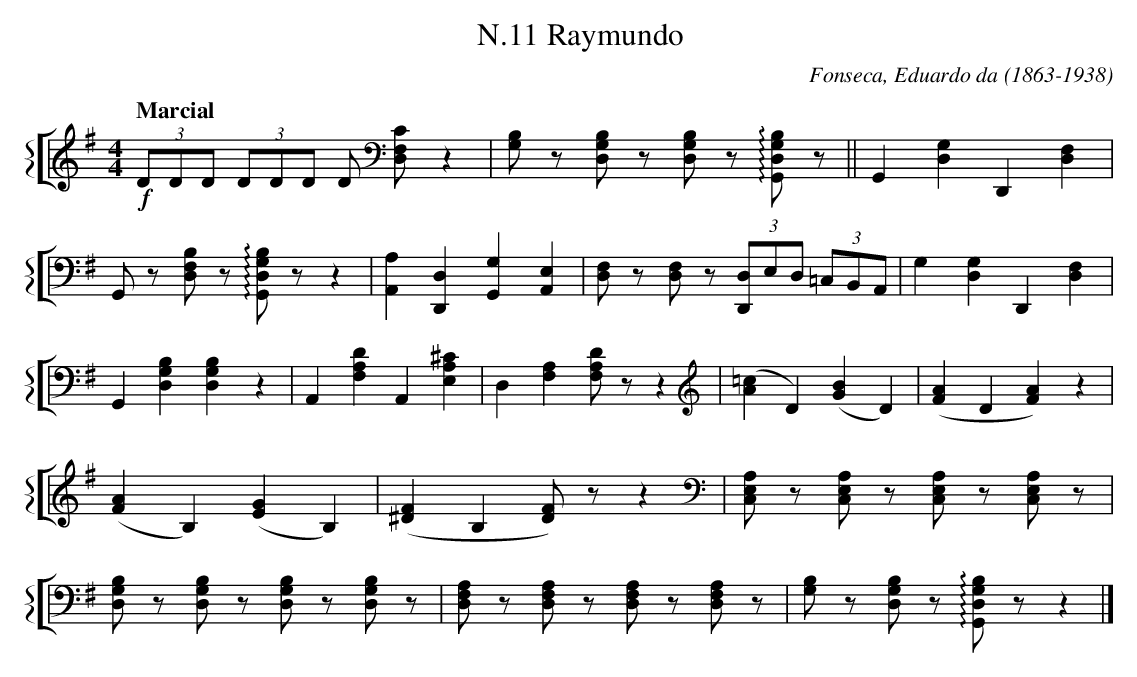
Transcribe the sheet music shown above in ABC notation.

X:1
T:N.11 Raymundo
C:Fonseca, Eduardo da (1863-1938)
M:4/4
L:1/4
K:G
V: 8 clef=bass name="" sname=""
%%staves [{ 8 }]
   [Q:"Marcial"] [K: treble] !f!(3D/D/D/ (3D/D/D/ D/ [K: bass] [D,F,C]/z | \
   [G,B,]/z/ [D,G,B,]/z/ [D,G,B,]/z/ !arpeggio![G,,D,G,B,]/z/ || \
   G,,[D,G,]D,,[D,F,] | G,,/z/ [D,F,B,]/z/ !arpeggio![G,,D,G,B,]/z/ z |\
   [A,,A,][D,,D,][G,,G,][A,,E,] | [D,F,]/z/ [D,F,]/z/ (3[D,,D,]/E,/D,/ (3=C,/B,,/A,,/ | \
   [G,][D,G,][D,,][F,D,] | [G,,][D,G,B,][D,G,B,]z | A,,[F,A,D]A,,[E,A,^C] | \
   D,[F,A,][F,A,D]/z/ z [K:treble] | ([A=c]D) ([GB]D) | ([FA]D[FA])z | \
   ([FA]B,)([EG]B,) | ([^DF]B,[DF]/)z/ z [K:bass] | [C,E,A,]/z/ [C,E,A,]/z/ [C,E,A,]/z/ [C,E,A,]/z/ | \
   [D,G,B,]/z/ [D,G,B,]/z/ [D,G,B,]/z/ [D,G,B,]/z/ | \
   [D,F,A,]/z/ [D,F,A,]/z/ [D,F,A,]/z/ [D,F,A,]/z/ | \
   [G,B,]/z/ [D,G,B,]/z/ !arpeggio! [G,,D,G,B,]/z/ z |] \
